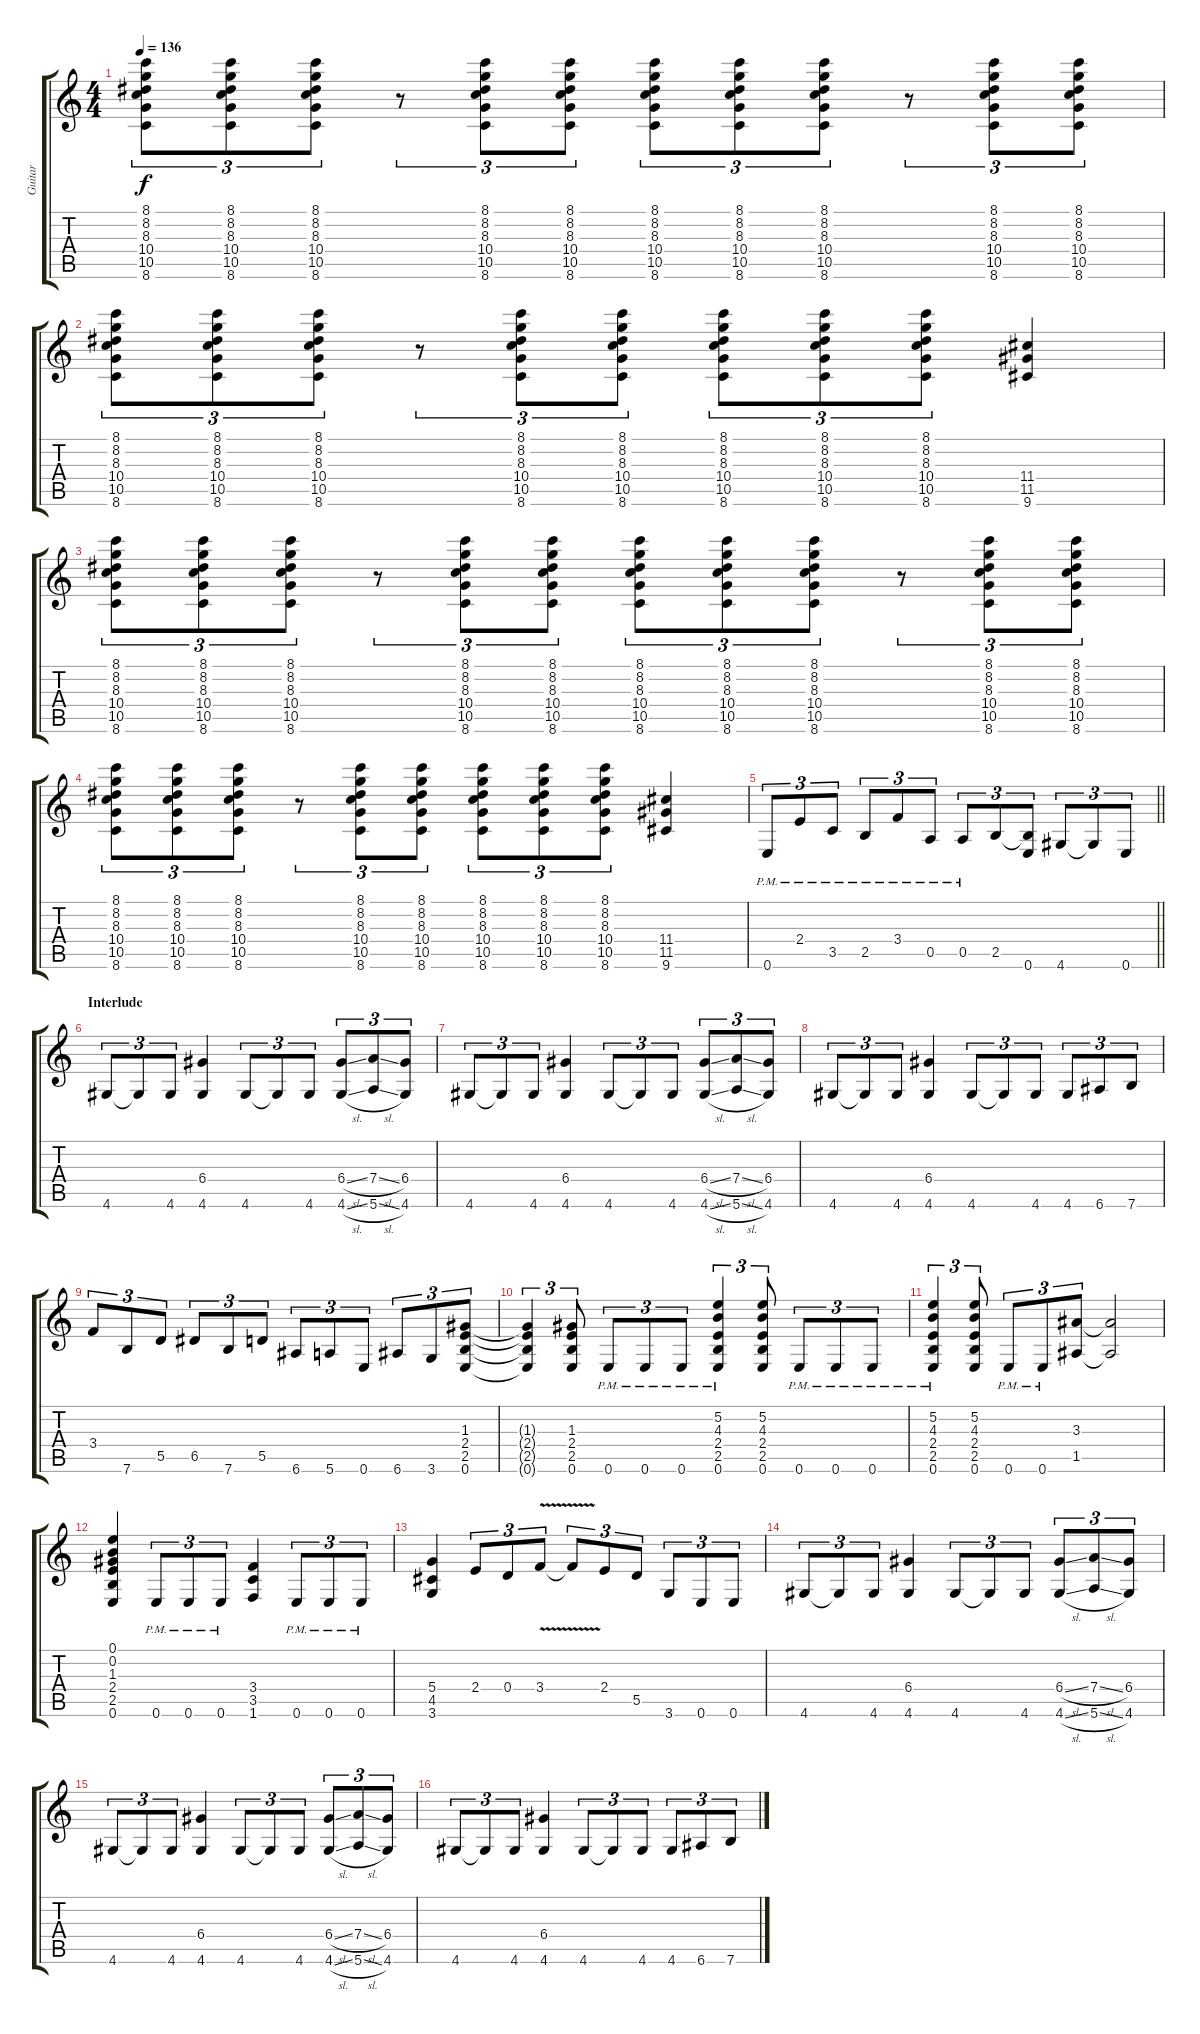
\track ("Guitar" "Guitar") {instrument distortionguitar}
\staff {score tabs}
\tuning (E4 B3 G3 D3 A2 E2) {hide}
\ts (4 4)
\tempo 136
\clef g2
\ks c
(8.1 8.2 8.3 10.4 10.5 8.6).8{tu (3 2) dy f} (8.1 8.2 8.3 10.4 10.5 8.6).8{tu (3 2)} (8.1 8.2 8.3 10.4 10.5 8.6).8{tu (3 2)} r.8{tu (3 2)} (8.1 8.2 8.3 10.4 10.5 8.6).8{tu (3 2)} (8.1 8.2 8.3 10.4 10.5 8.6).8{tu (3 2)} (8.1 8.2 8.3 10.4 10.5 8.6).8{tu (3 2)} (8.1 8.2 8.3 10.4 10.5 8.6).8{tu (3 2)} (8.1 8.2 8.3 10.4 10.5 8.6).8{tu (3 2)} r.8{tu (3 2)} (8.1 8.2 8.3 10.4 10.5 8.6).8{tu (3 2)} (8.1 8.2 8.3 10.4 10.5 8.6).8{tu (3 2)} |
(8.1 8.2 8.3 10.4 10.5 8.6).8{tu (3 2)} (8.1 8.2 8.3 10.4 10.5 8.6).8{tu (3 2)} (8.1 8.2 8.3 10.4 10.5 8.6).8{tu (3 2)} r.8{tu (3 2)} (8.1 8.2 8.3 10.4 10.5 8.6).8{tu (3 2)} (8.1 8.2 8.3 10.4 10.5 8.6).8{tu (3 2)} (8.1 8.2 8.3 10.4 10.5 8.6).8{tu (3 2)} (8.1 8.2 8.3 10.4 10.5 8.6).8{tu (3 2)} (8.1 8.2 8.3 10.4 10.5 8.6).8{tu (3 2)} (11.4 11.5 9.6).4 |
(8.1 8.2 8.3 10.4 10.5 8.6).8{tu (3 2)} (8.1 8.2 8.3 10.4 10.5 8.6).8{tu (3 2)} (8.1 8.2 8.3 10.4 10.5 8.6).8{tu (3 2)} r.8{tu (3 2)} (8.1 8.2 8.3 10.4 10.5 8.6).8{tu (3 2)} (8.1 8.2 8.3 10.4 10.5 8.6).8{tu (3 2)} (8.1 8.2 8.3 10.4 10.5 8.6).8{tu (3 2)} (8.1 8.2 8.3 10.4 10.5 8.6).8{tu (3 2)} (8.1 8.2 8.3 10.4 10.5 8.6).8{tu (3 2)} r.8{tu (3 2)} (8.1 8.2 8.3 10.4 10.5 8.6).8{tu (3 2)} (8.1 8.2 8.3 10.4 10.5 8.6).8{tu (3 2)} |
(8.1 8.2 8.3 10.4 10.5 8.6).8{tu (3 2)} (8.1 8.2 8.3 10.4 10.5 8.6).8{tu (3 2)} (8.1 8.2 8.3 10.4 10.5 8.6).8{tu (3 2)} r.8{tu (3 2)} (8.1 8.2 8.3 10.4 10.5 8.6).8{tu (3 2)} (8.1 8.2 8.3 10.4 10.5 8.6).8{tu (3 2)} (8.1 8.2 8.3 10.4 10.5 8.6).8{tu (3 2)} (8.1 8.2 8.3 10.4 10.5 8.6).8{tu (3 2)} (8.1 8.2 8.3 10.4 10.5 8.6).8{tu (3 2)} (11.4 11.5 9.6).4 |
\barLineRight lightlight
0.6{pm}.8{tu (3 2)} 2.4{pm}.8{tu (3 2)} 3.5{pm}.8{tu (3 2)} 2.5{pm}.8{tu (3 2)} 3.4{pm}.8{tu (3 2)} 0.5{pm}.8{tu (3 2)} 0.5{pm}.8{tu (3 2)} 2.5.8{tu (3 2)} (2.5{t} 0.6).8{tu (3 2)} 4.6.8{tu (3 2)} 4.6{t}.8{tu (3 2)} 0.6.8{tu (3 2)} |
\section ("" "Interlude")
4.6.8{tu (3 2)} 4.6{t}.8{tu (3 2)} 4.6.8{tu (3 2)} (6.4 4.6).4 4.6.8{tu (3 2)} 4.6{t}.8{tu (3 2)} 4.6.8{tu (3 2)} (6.4{sl} 4.6{sl}).8{tu (3 2)} (7.4{sl} 5.6{sl}).8{tu (3 2)} (6.4 4.6).8{tu (3 2)} |
4.6.8{tu (3 2)} 4.6{t}.8{tu (3 2)} 4.6.8{tu (3 2)} (6.4 4.6).4 4.6.8{tu (3 2)} 4.6{t}.8{tu (3 2)} 4.6.8{tu (3 2)} (6.4{sl} 4.6{sl}).8{tu (3 2)} (7.4{sl} 5.6{sl}).8{tu (3 2)} (6.4 4.6).8{tu (3 2)} |
4.6.8{tu (3 2)} 4.6{t}.8{tu (3 2)} 4.6.8{tu (3 2)} (6.4 4.6).4 4.6.8{tu (3 2)} 4.6{t}.8{tu (3 2)} 4.6.8{tu (3 2)} 4.6.8{tu (3 2)} 6.6.8{tu (3 2)} 7.6.8{tu (3 2)} |
3.4.8{tu (3 2)} 7.6.8{tu (3 2)} 5.5.8{tu (3 2)} 6.5.8{tu (3 2)} 7.6.8{tu (3 2)} 5.5.8{tu (3 2)} 6.6.8{tu (3 2)} 5.6.8{tu (3 2)} 0.6.8{tu (3 2)} 6.6.8{tu (3 2)} 3.6.8{tu (3 2)} (1.3 2.4 2.5 0.6).8{tu (3 2)} |
(1.3{t} 2.4{t} 2.5{t} 0.6{t}).4{tu (3 2)} (1.3 2.4 2.5 0.6).8{tu (3 2)} 0.6{pm}.8{tu (3 2)} 0.6{pm}.8{tu (3 2)} 0.6{pm}.8{tu (3 2)} (5.2 4.3 2.4 2.5 0.6{pm}).4{tu (3 2)} (5.2 4.3 2.4 2.5 0.6).8{tu (3 2)} 0.6{pm}.8{tu (3 2)} 0.6{pm}.8{tu (3 2)} 0.6{pm}.8{tu (3 2)} |
(5.2 4.3 2.4 2.5 0.6{pm}).4{tu (3 2)} (5.2 4.3 2.4 2.5 0.6).8{tu (3 2)} 0.6{pm}.8{tu (3 2)} 0.6{pm}.8{tu (3 2)} (3.3 1.5).8{tu (3 2)} (3.3{t} 1.5{t}).2 |
(0.1 0.2 1.3 2.4 2.5 0.6).4 0.6{pm}.8{tu (3 2)} 0.6{pm}.8{tu (3 2)} 0.6{pm}.8{tu (3 2)} (3.4 3.5 1.6).4 0.6{pm}.8{tu (3 2)} 0.6{pm}.8{tu (3 2)} 0.6{pm}.8{tu (3 2)} |
(5.4 4.5 3.6).4 2.4.8{tu (3 2)} 0.4.8{tu (3 2)} 3.4{v}.8{tu (3 2)} 3.4{t}.8{tu (3 2)} 2.4.8{tu (3 2)} 5.5.8{tu (3 2)} 3.6.8{tu (3 2)} 0.6.8{tu (3 2)} 0.6.8{tu (3 2)} |
4.6.8{tu (3 2)} 4.6{t}.8{tu (3 2)} 4.6.8{tu (3 2)} (6.4 4.6).4 4.6.8{tu (3 2)} 4.6{t}.8{tu (3 2)} 4.6.8{tu (3 2)} (6.4{sl} 4.6{sl}).8{tu (3 2)} (7.4{sl} 5.6{sl}).8{tu (3 2)} (6.4 4.6).8{tu (3 2)} |
4.6.8{tu (3 2)} 4.6{t}.8{tu (3 2)} 4.6.8{tu (3 2)} (6.4 4.6).4 4.6.8{tu (3 2)} 4.6{t}.8{tu (3 2)} 4.6.8{tu (3 2)} (6.4{sl} 4.6{sl}).8{tu (3 2)} (7.4{sl} 5.6{sl}).8{tu (3 2)} (6.4 4.6).8{tu (3 2)} |
4.6.8{tu (3 2)} 4.6{t}.8{tu (3 2)} 4.6.8{tu (3 2)} (6.4 4.6).4 4.6.8{tu (3 2)} 4.6{t}.8{tu (3 2)} 4.6.8{tu (3 2)} 4.6.8{tu (3 2)} 6.6.8{tu (3 2)} 7.6.8{tu (3 2)}
